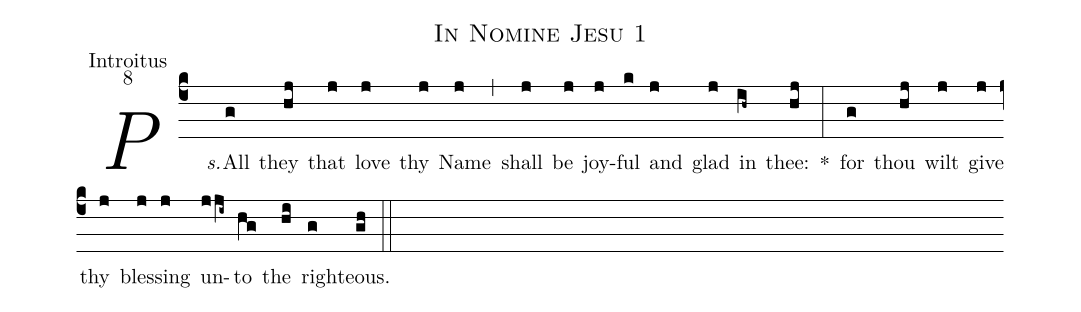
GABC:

name:In Nomine Jesu 1;
office-part:Introitus;
mode:8;
%%
(c4) <i>Ps.</i>() All(g) they(hj) that(j) love(j) thy(j) Name(j) (,) shall(j) be(j) joy(j)ful(k) and(j) glad(j) in(ih~) thee:(hj) *(:) for(g) thou(hj) wilt(j) give(j) thy(j) bles(j)sing(j) un(jji~)to(hg) the(hi) righ(g)teous.(gh) (::)
